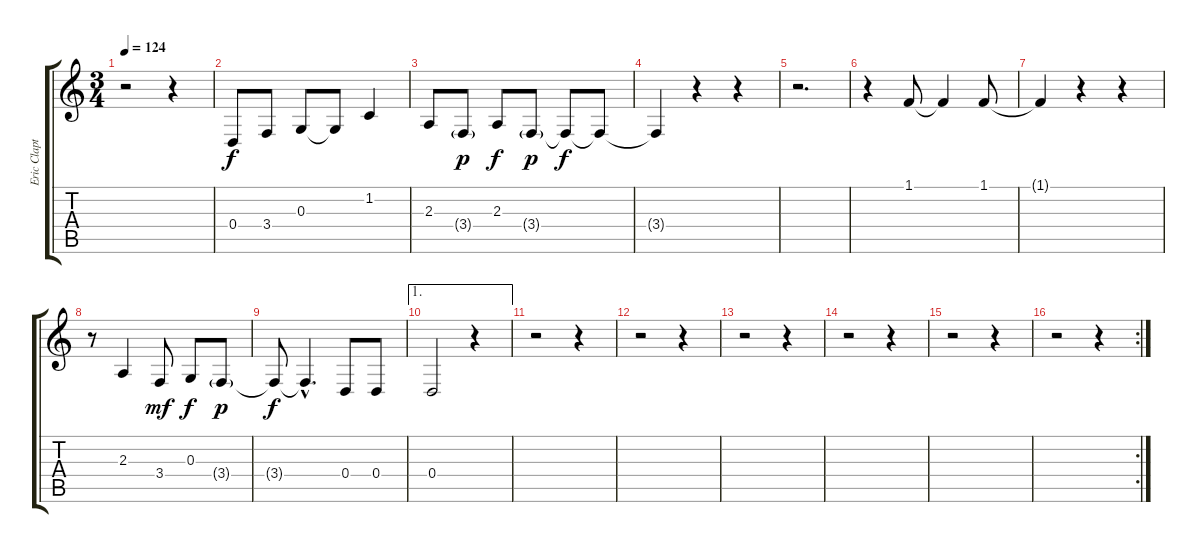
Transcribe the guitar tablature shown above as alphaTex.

\track ("Eric Clapton Voice" "Eric Clapt") {instrument harmonica}
\staff {score tabs}
\tuning (E4 B3 G3 D3 A2 E2) {hide}
\ts (3 4)
\tempo 124
\clef g2
\ks c
r.2{dy f} r.4 |
0.4.8 3.4.8 0.3.8 0.3{t}.8 1.2.4 |
2.3.8 3.4{g}.8{dy p} 2.3.8{dy f} 3.4{g}.8{dy p} 3.4{t}.8{dy f} 3.4{t}.8 |
3.4{t}.4 r.4 r.4 |
r.2{d} |
r.4 1.1.8 1.1{t}.4 1.1.8 |
1.1{t}.4 r.4 r.4 |
r.8 2.3.4 3.4.8{dy mf} 0.3.8{dy f} 3.4{g}.8{dy p} |
3.4{t}.8{dy f} 3.4{hac t}.4{d} 0.4.8 0.4.8 |
\ae 1
0.4.2 r.4 |
r.2 r.4 |
r.2 r.4 |
r.2 r.4 |
r.2 r.4 |
r.2 r.4 |
\rc 2
r.2 r.4
